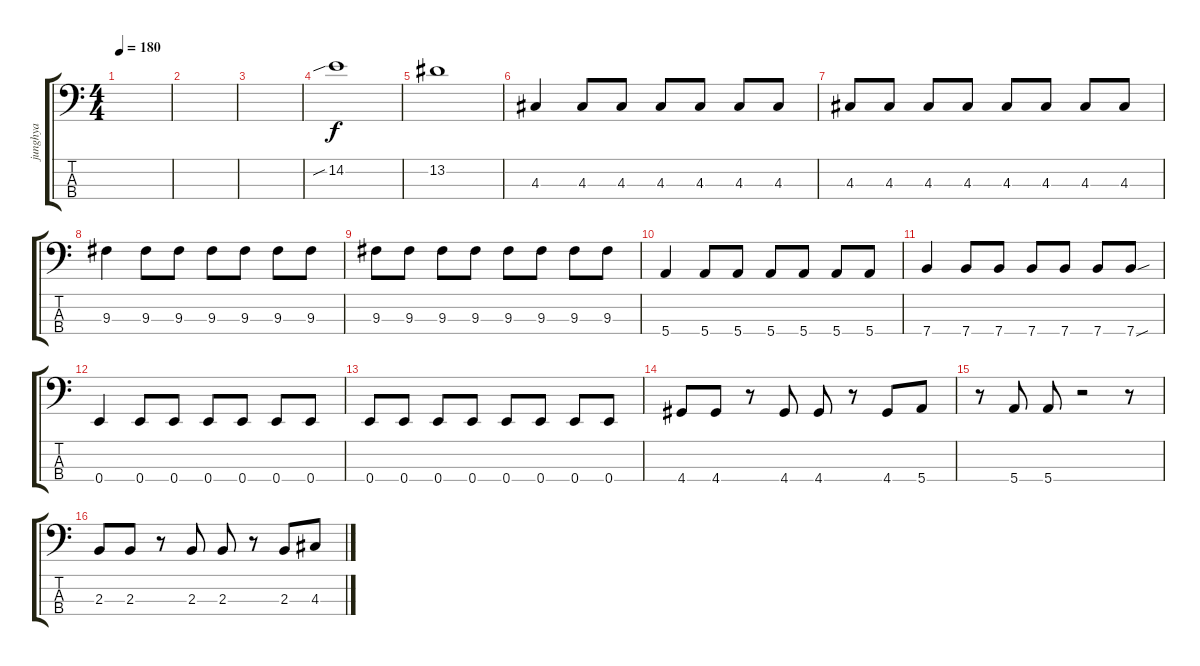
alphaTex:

\track ("junghya" "junghya") {instrument electricbassfinger}
\staff {score tabs}
\tuning (G2 D2 A1 E1) {hide}
\ts (4 4)
\tempo 180
\clef f4
\ks c
|
|
|
14.2{sib}.1 |
13.2.1 |
4.3.4 4.3.8 4.3.8 4.3.8 4.3.8 4.3.8 4.3.8 |
4.3.8 4.3.8 4.3.8 4.3.8 4.3.8 4.3.8 4.3.8 4.3.8 |
9.3.4 9.3.8 9.3.8 9.3.8 9.3.8 9.3.8 9.3.8 |
9.3.8 9.3.8 9.3.8 9.3.8 9.3.8 9.3.8 9.3.8 9.3.8 |
5.4.4 5.4.8 5.4.8 5.4.8 5.4.8 5.4.8 5.4.8 |
7.4.4 7.4.8 7.4.8 7.4.8 7.4.8 7.4.8 7.4{sou}.8 |
0.4.4 0.4.8 0.4.8 0.4.8 0.4.8 0.4.8 0.4.8 |
0.4.8 0.4.8 0.4.8 0.4.8 0.4.8 0.4.8 0.4.8 0.4.8 |
4.4.8 4.4.8 r.8 4.4.8 4.4.8 r.8 4.4.8 5.4.8 |
r.8 5.4.8 5.4.8 r.2 r.8 |
2.3.8 2.3.8 r.8 2.3.8 2.3.8 r.8 2.3.8 4.3.8
